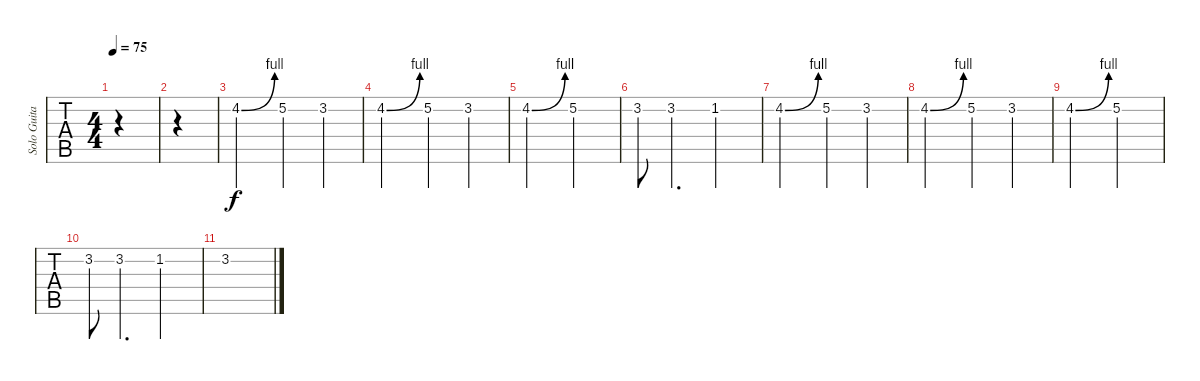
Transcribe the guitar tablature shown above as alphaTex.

\track ("Solo Guitar (Florian)" "Solo Guita") {instrument electricguitarjazz}
\staff {tabs}
\tuning (E4 B3 G3 D3 A2 E2) {hide}
\ts (4 4)
\tempo 75
\clef g2
\ks c
|
|
4.2{be (bend 0 0 60 4)}.2{volume 16 instrument distortionguitar} 5.2.4 3.2.4 |
4.2{be (bend 0 0 60 4)}.2 5.2.4 3.2.4 |
4.2{be (bend 0 0 60 4)}.2 5.2.2 |
3.2.8 3.2.4{d} 1.2.2 |
4.2{be (bend 0 0 60 4)}.2 5.2.4 3.2.4 |
4.2{be (bend 0 0 60 4)}.2 5.2.4 3.2.4 |
4.2{be (bend 0 0 60 4)}.2 5.2.2 |
3.2.8 3.2.4{d} 1.2.2 |
3.2.1
